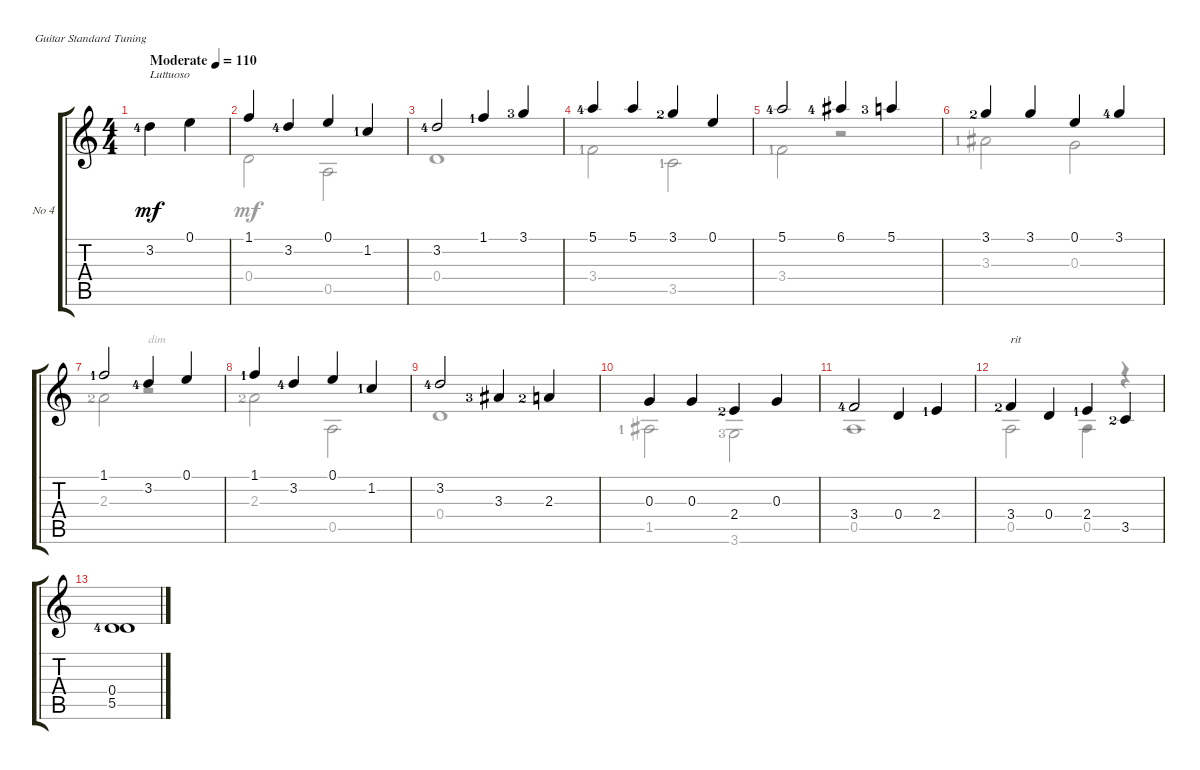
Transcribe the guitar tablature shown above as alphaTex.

\bracketExtendMode groupsimilarinstruments
\firstSystemTrackNameOrientation horizontal
\otherSystemsTrackNameOrientation horizontal
\track ("Track 1" "No 4") {multiBarRest instrument acousticguitarsteel}
\staff {score tabs}
\tuning (E4 B3 G3 D3 A2 E2)
\voice
\ts (4 4)
\ac
\tempo (110 "Moderate")
\clef g2
\ks c
3.2{lf 5}.4{txt "Luttuoso" dy mf instrument acousticguitarsteel} 0.1.4 |
1.1.4 3.2{lf 5}.4 0.1.4 1.2{lf 2}.4 |
3.2{lf 5}.2 1.1{lf 2}.4 3.1{lf 4}.4 |
5.1{lf 5}.4 5.1.4 3.1{lf 3}.4 0.1.4 |
5.1{lf 5}.2 6.1{lf 5}.4 5.1{lf 4}.4 |
3.1{lf 3}.4 3.1.4 0.1.4 3.1{lf 5}.4 |
1.1{lf 2}.2 3.2{lf 5}.4 0.1.4 |
1.1{lf 2}.4 3.2{lf 5}.4 0.1.4 1.2{lf 2}.4 |
3.2{lf 5}.2 3.3{lf 4}.4 2.3{lf 3}.4 |
0.3.4 0.3.4 2.4{lf 3}.4 0.3.4 |
3.4{lf 5}.2 0.4.4 2.4{lf 2}.4 |
3.4{lf 3}.4{txt "rit"} 0.4.4 2.4{lf 2}.4 3.5{lf 3}.4 |
(5.5{lf 5} 0.4).1 |
\voice
\clef g2
\ottava regular
\simile none
\ks c
|
0.4.2 0.5.2 |
0.4.1 |
3.4{lf 2}.2 3.5{lf 2}.2 |
3.4{lf 2}.2 r.2 |
3.3{lf 2}.2 0.3.2 |
2.3{lf 3}.2 r.2{txt "dim"} |
2.3{lf 3}.2 0.5.2 |
0.4.1 |
1.5{lf 2}.2 3.6{lf 4}.2 |
0.5.1 |
0.5.2 0.5.4 r.4 |
|
